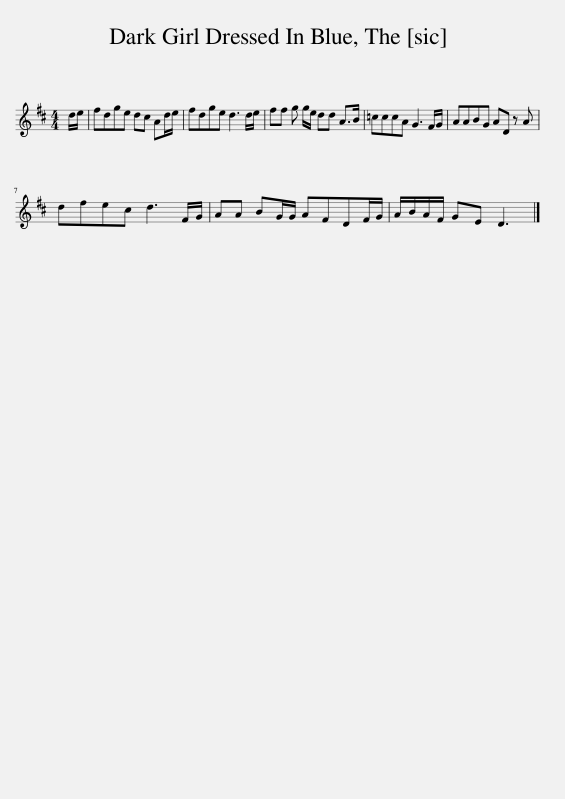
X:1
L:1/8
M:4/4
I:linebreak $
K:D
V:1 treble
V:1
 d/e/ | fdge dc Ad/e/ | fdge d3 d/e/ | ff g g/e/ dd A>B | =cccA G3 F/G/ | %5
 AABG AD z A |$ dfec d3 F/G/ | AA BG/G/ AFDF/G/ | A/B/A/F/ GE D3 |] %9
